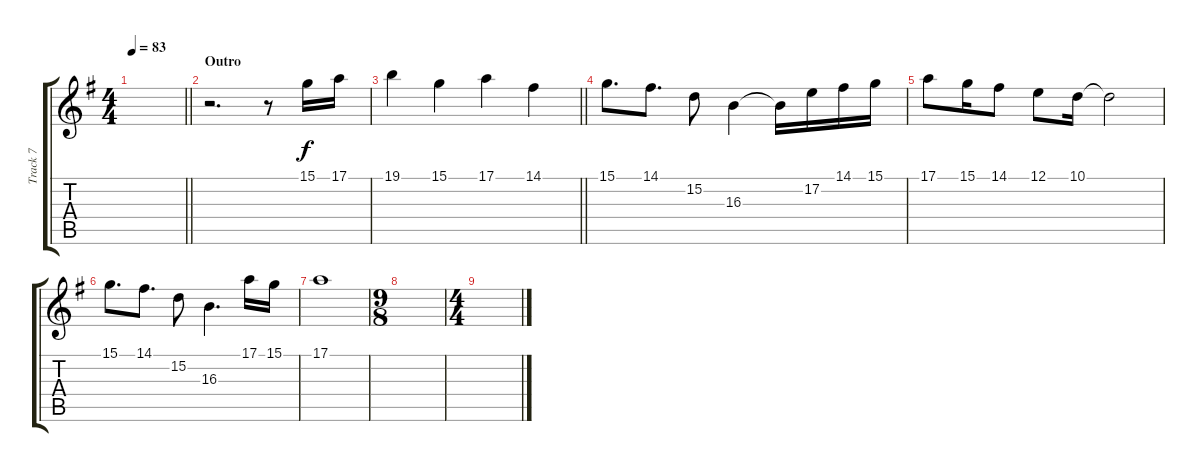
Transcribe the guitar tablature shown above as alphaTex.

\track ("Track 7" "Track 7") {instrument pad1newage}
\staff {score tabs}
\tuning (E4 B3 G3 D3 A2 E2) {hide}
\ts (4 4)
\tempo 83
\clef g2
\barLineRight lightlight
\ks g
|
\section ("" "Outro")
r.2{d} r.8 15.1.16{dy f} 17.1.16 |
\barLineRight lightlight
19.1.4 15.1.4 17.1.4 14.1.4 |
\section ("" "")
15.1.8{d} 14.1.8{d} 15.2.8 16.3.4 16.3{t}.16 17.2.16 14.1.16 15.1.16 |
17.1.8 15.1.16 14.1.8 12.1.8 10.1.16 10.1{t}.2 |
15.1.8{d} 14.1.8{d} 15.2.8 16.3.4{d} 17.1.16 15.1.16 |
17.1.1 |
\ts (9 8)
|
\ts (4 4)
